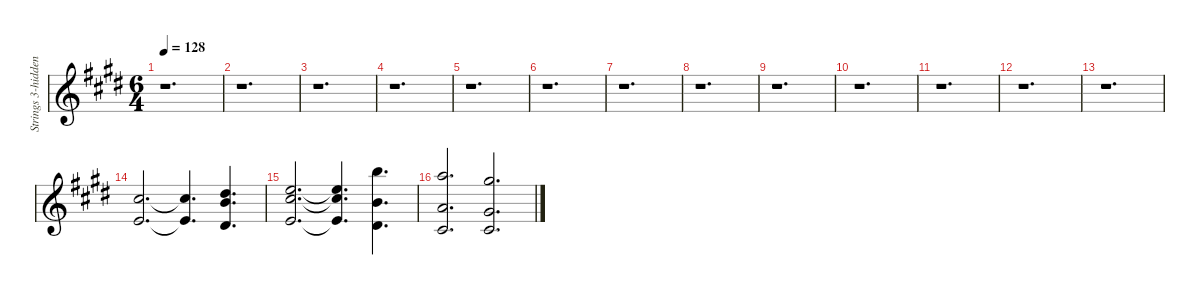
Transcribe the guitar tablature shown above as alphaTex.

\defaultSystemsLayout 4
\hideDynamics
\bracketExtendMode nobrackets
\firstSystemTrackNameMode fullname
\otherSystemsTrackNameMode fullname
\otherSystemsTrackNameOrientation horizontal
\track ("Strings 3-hidden" "vln.") {mute instrument stringensemble1}
\staff {score}
\tuning (E4 B3 G3 D3 A2 C2)
\ts (6 4)
\tempo 128
\clef g2
\ks e
r.1{d dy f beam Down} |
r.1{d beam Down} |
r.1{d beam Down} |
r.1{d beam Down} |
r.1{d beam Down} |
r.1{d beam Down} |
r.1{d beam Down} |
r.1{d beam Down} |
r.1{d beam Down} |
r.1{d beam Down} |
r.1{d beam Down} |
r.1{d beam Down} |
r.1{d beam Down} |
(9.1{acc #} 9.3{acc forcenatural}).2{d dy mp beam Up} (9.1{t acc #} 9.3{t acc forcenatural}).4{d dy f beam Up} (11.1{acc #} 12.2{acc forcenatural} 8.3{acc #}).4{d dy mp beam Up} |
(12.1{acc forcenatural} 14.2{acc #} 14.4{acc forcenatural}).2{d beam Up} (12.1{t acc forcenatural} 14.2{t acc #} 14.4{t acc forcenatural}).4{d dy f beam Up} (19.1{acc forcenatural} 12.2{acc forcenatural} 8.3{acc #}).4{d dy mp beam Down} |
(17.1{acc forcenatural} 10.2{acc forcenatural} 6.3{acc #}).2{d beam Up} (16.1{acc #} 9.2{acc #} 6.3{acc #}).2{d beam Up}
